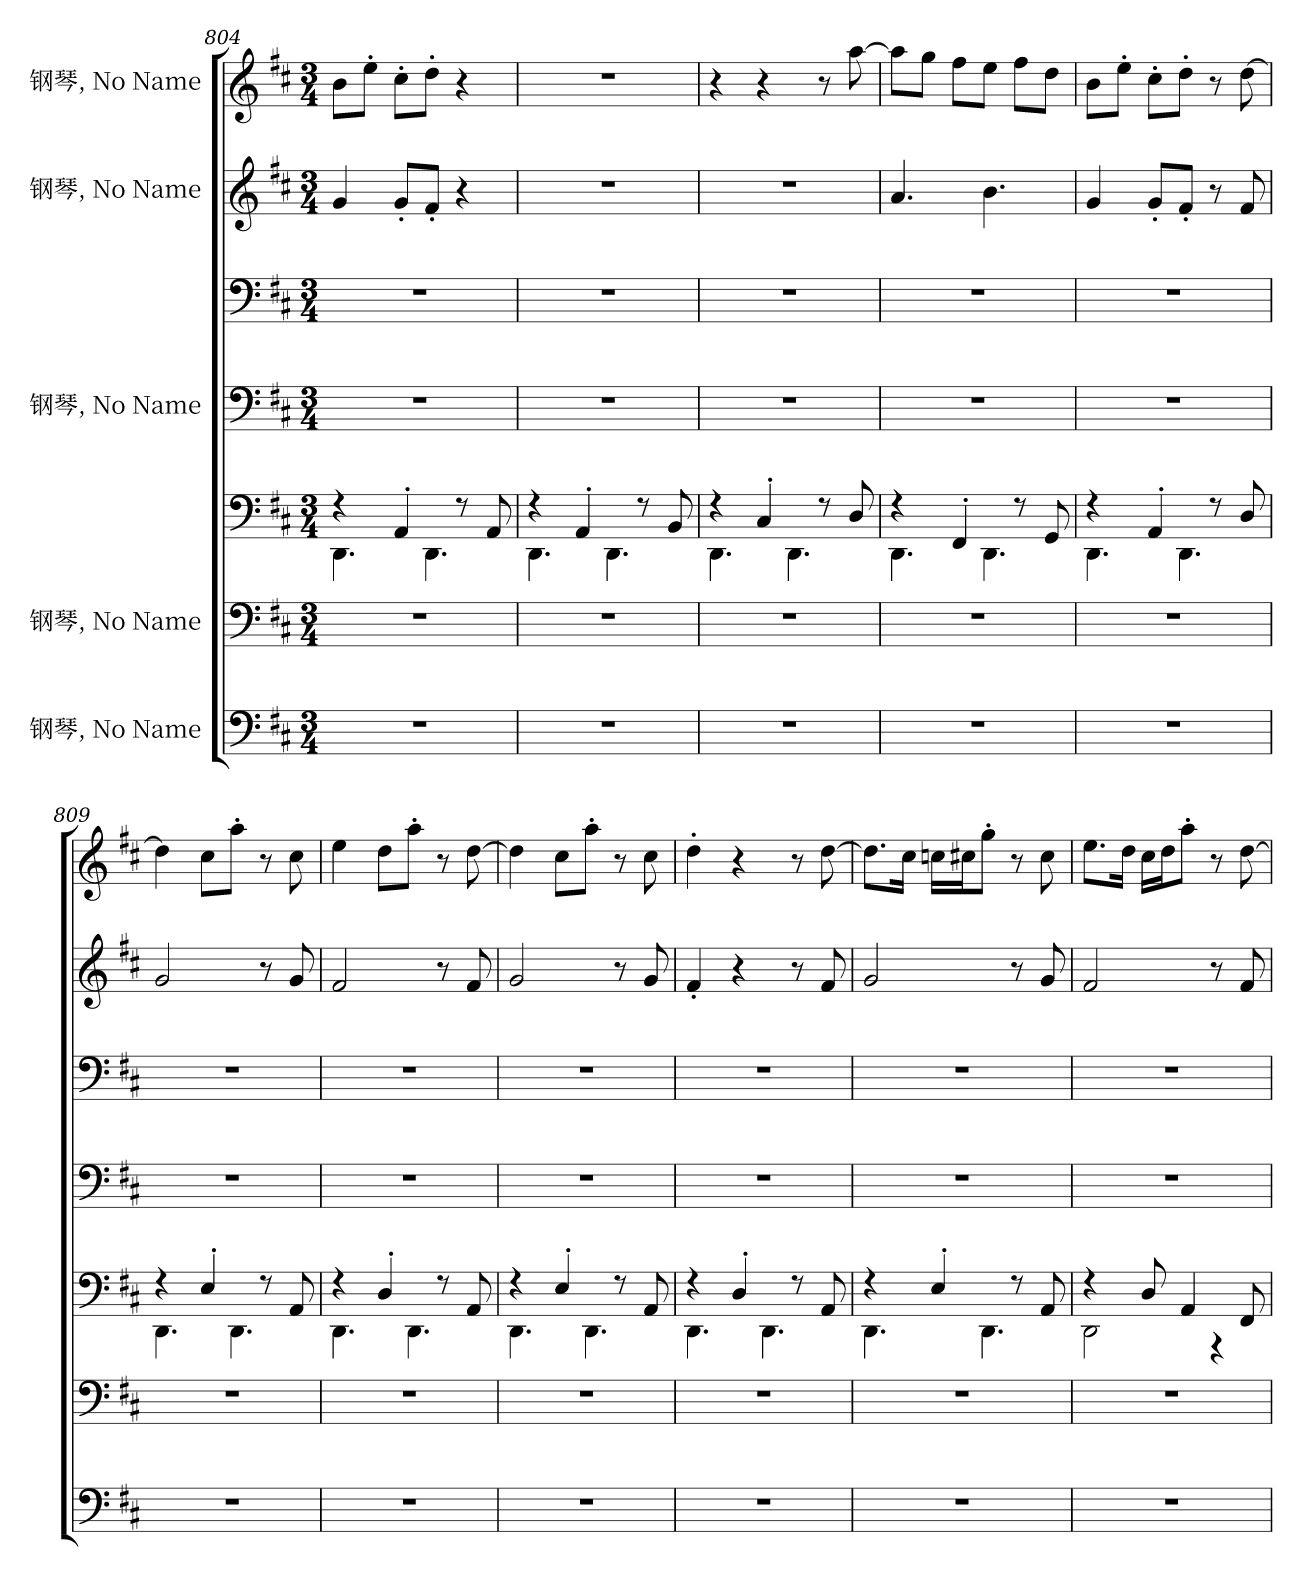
**kern	**kern	**kern	**kern	**kern	**kern	**kern
*part5	*part4	*part4	*part3	*part3	*part2	*part1
*staff7	*staff6	*staff5	*staff4	*staff3	*staff2	*staff1
*I"钢琴, No Name	*I"钢琴, No Name	*	*I"钢琴, No Name	*	*I"钢琴, No Name	*I"钢琴, No Name
*clefF4	*clefF4	*clefF4	*clefF4	*clefF4	*clefG2	*clefG2
*k[f#c#]	*k[f#c#]	*k[f#c#]	*k[f#c#]	*k[f#c#]	*k[f#c#]	*k[f#c#]
*M3/4	*M3/4	*M3/4	*M3/4	*M3/4	*M3/4	*M3/4
=804	=804	=804	=804	=804	=804	=804
*	*	*^	*	*	*	*
2.r	2.r	4r	4.DD\	2.r	2.r	4g/	8b\L
.	.	.	.	.	.	.	8ee'\J
.	.	4AA'/	.	.	.	8g'/L	8cc#'\L
.	.	.	4.DD\	.	.	8f#'/J	8dd'\J
.	.	8r	.	.	.	4r	4r
.	.	8AA/	.	.	.	.	.
=805	=805	=805	=805	=805	=805	=805	=805
2.r	2.r	4r	4.DD\	2.r	2.r	2.r	2.r
.	.	4AA'/	.	.	.	.	.
.	.	.	4.DD\	.	.	.	.
.	.	8r	.	.	.	.	.
.	.	8BB/	.	.	.	.	.
=806	=806	=806	=806	=806	=806	=806	=806
2.r	2.r	4r	4.DD\	2.r	2.r	2.r	4r
.	.	4C#'/	.	.	.	.	4r
.	.	.	4.DD\	.	.	.	.
.	.	8r	.	.	.	.	8r
.	.	8D/	.	.	.	.	[8aa\
!!LO:PB:g=z
=807	=807	=807	=807	=807	=807	=807	=807
2.r	2.r	4r	4.DD\	2.r	2.r	4.a/	8aa\L]
.	.	.	.	.	.	.	8gg\J
.	.	4FF#'/	.	.	.	.	8ff#\L
.	.	.	4.DD\	.	.	4.b\	8ee\J
.	.	8r	.	.	.	.	8ff#\L
.	.	8GG/	.	.	.	.	8dd\J
=808	=808	=808	=808	=808	=808	=808	=808
2.r	2.r	4r	4.DD\	2.r	2.r	4g/	8b\L
.	.	.	.	.	.	.	8ee'\J
.	.	4AA'/	.	.	.	8g'/L	8cc#'\L
.	.	.	4.DD\	.	.	8f#'/J	8dd'\J
.	.	8r	.	.	.	8r	8r
*	*	*	*	*	*	*	*MM125
.	.	8D/	.	.	.	8f#/	[8dd\
=809	=809	=809	=809	=809	=809	=809	=809
2.r	2.r	4r	4.DD\	2.r	2.r	2g/	4dd\]
.	.	4E'/	.	.	.	.	8cc#\L
.	.	.	4.DD\	.	.	.	8aa'\J
.	.	8r	.	.	.	8r	8r
.	.	8AA/	.	.	.	8g/	8cc#\
=810	=810	=810	=810	=810	=810	=810	=810
2.r	2.r	4r	4.DD\	2.r	2.r	2f#/	4ee\
.	.	4D'/	.	.	.	.	8dd\L
.	.	.	4.DD\	.	.	.	8aa'\J
.	.	8r	.	.	.	8r	8r
.	.	8AA/	.	.	.	8f#/	[8dd\
=811	=811	=811	=811	=811	=811	=811	=811
2.r	2.r	4r	4.DD\	2.r	2.r	2g/	4dd\]
.	.	4E'/	.	.	.	.	8cc#\L
.	.	.	4.DD\	.	.	.	8aa'\J
.	.	8r	.	.	.	8r	8r
.	.	8AA/	.	.	.	8g/	8cc#\
!!LO:PB:g=z
=812	=812	=812	=812	=812	=812	=812	=812
2.r	2.r	4r	4.DD\	2.r	2.r	4f#'/	4dd'\
.	.	4D'/	.	.	.	4r	4r
.	.	.	4.DD\	.	.	.	.
.	.	8r	.	.	.	8r	8r
*	*	*	*	*	*	*	*MM125
.	.	8AA/	.	.	.	8f#/	[8dd\
=813	=813	=813	=813	=813	=813	=813	=813
2.r	2.r	4r	4.DD\	2.r	2.r	2g/	8.dd\L]
.	.	.	.	.	.	.	16cc#\Jk
.	.	4E'/	.	.	.	.	16ccn\LL
.	.	.	.	.	.	.	16cc#X\J
.	.	.	4.DD\	.	.	.	8gg'\J
.	.	8r	.	.	.	8r	8r
.	.	8AA/	.	.	.	8g/	8cc#\
=814	=814	=814	=814	=814	=814	=814	=814
2.r	2.r	4r	2DD\	2.r	2.r	2f#/	8.ee\L
.	.	.	.	.	.	.	16dd\Jk
.	.	8D/	.	.	.	.	16cc#\LL
.	.	.	.	.	.	.	16dd\J
.	.	4AA/	.	.	.	.	8aa'\J
.	.	.	4r	.	.	8r	8r
.	.	8FF#/	.	.	.	8f#/	[8dd\
*	*	*v	*v	*	*	*	*
=	=	=	=	=	=	=
*-	*-	*-	*-	*-	*-	*-
